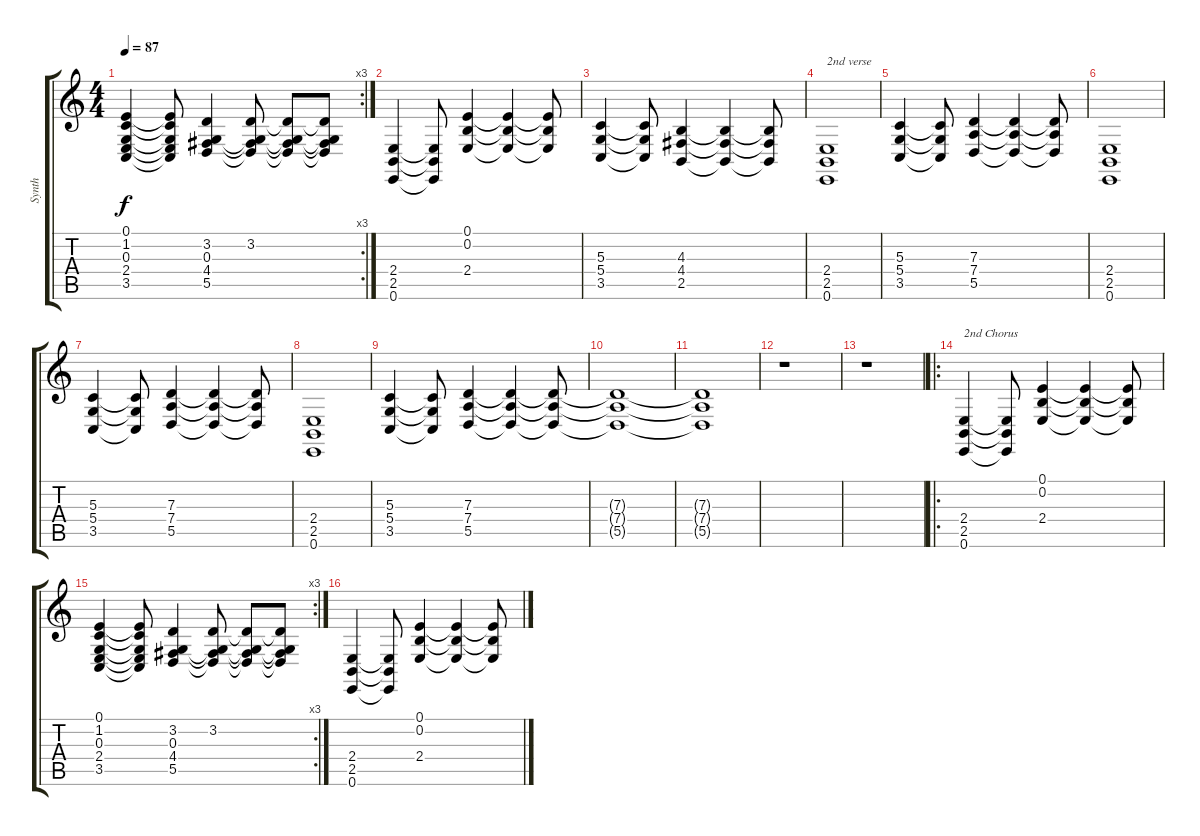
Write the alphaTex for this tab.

\track ("Synth" "Synth") {instrument synthstrings1}
\staff {score tabs}
\tuning (E4 B3 G3 D3 A2 E2) {hide}
\rc 3
\ts (4 4)
\tempo 87
\clef g2
\ks c
(0.1 1.2 0.3 2.4 3.5).4{dy f} (0.1{t} 1.2{t} 0.3{t} 2.4{t} 3.5{t}).8 (3.2 0.3 4.4 5.5).4 (3.2 0.3{t} 4.4{t} 5.5{t}).8 (3.2{t} 0.3{t} 4.4{t} 5.5{t}).8 (3.2{t} 0.3{t} 4.4{t} 5.5{t}).8 |
(2.4 2.5 0.6).4 (2.4{t} 2.5{t} 0.6{t}).8 (0.1 0.2 2.4).4 (0.1{t} 0.2{t} 2.4{t}).4 (0.1{t} 0.2{t} 2.4{t}).8 |
(5.3 5.4 3.5).4 (5.3{t} 5.4{t} 3.5{t}).8 (4.3 4.4 2.5).4 (4.3{t} 4.4{t} 2.5{t}).4 (4.3{t} 4.4{t} 2.5{t}).8 |
(2.4 2.5 0.6).1{txt "2nd verse" volume 5} |
(5.3 5.4 3.5).4 (5.3{t} 5.4{t} 3.5{t}).8 (7.3 7.4 5.5).4 (7.3{t} 7.4{t} 5.5{t}).4 (7.3{t} 7.4{t} 5.5{t}).8 |
(2.4 2.5 0.6).1 |
(5.3 5.4 3.5).4 (5.3{t} 5.4{t} 3.5{t}).8 (7.3 7.4 5.5).4 (7.3{t} 7.4{t} 5.5{t}).4 (7.3{t} 7.4{t} 5.5{t}).8 |
(2.4 2.5 0.6).1 |
(5.3 5.4 3.5).4 (5.3{t} 5.4{t} 3.5{t}).8 (7.3 7.4 5.5).4 (7.3{t} 7.4{t} 5.5{t}).4 (7.3{t} 7.4{t} 5.5{t}).8 |
(7.3{t} 7.4{t} 5.5{t}).1 |
(7.3{t} 7.4{t} 5.5{t}).1 |
r.1 |
r.1 |
\ro
(2.4 2.5 0.6).4{txt "2nd Chorus" volume 10} (2.4{t} 2.5{t} 0.6{t}).8 (0.1 0.2 2.4).4 (0.1{t} 0.2{t} 2.4{t}).4 (0.1{t} 0.2{t} 2.4{t}).8 |
\rc 3
(0.1 1.2 0.3 2.4 3.5).4 (0.1{t} 1.2{t} 0.3{t} 2.4{t} 3.5{t}).8 (3.2 0.3 4.4 5.5).4 (3.2 0.3{t} 4.4{t} 5.5{t}).8 (3.2{t} 0.3{t} 4.4{t} 5.5{t}).8 (3.2{t} 0.3{t} 4.4{t} 5.5{t}).8 |
(2.4 2.5 0.6).4 (2.4{t} 2.5{t} 0.6{t}).8 (0.1 0.2 2.4).4 (0.1{t} 0.2{t} 2.4{t}).4 (0.1{t} 0.2{t} 2.4{t}).8
